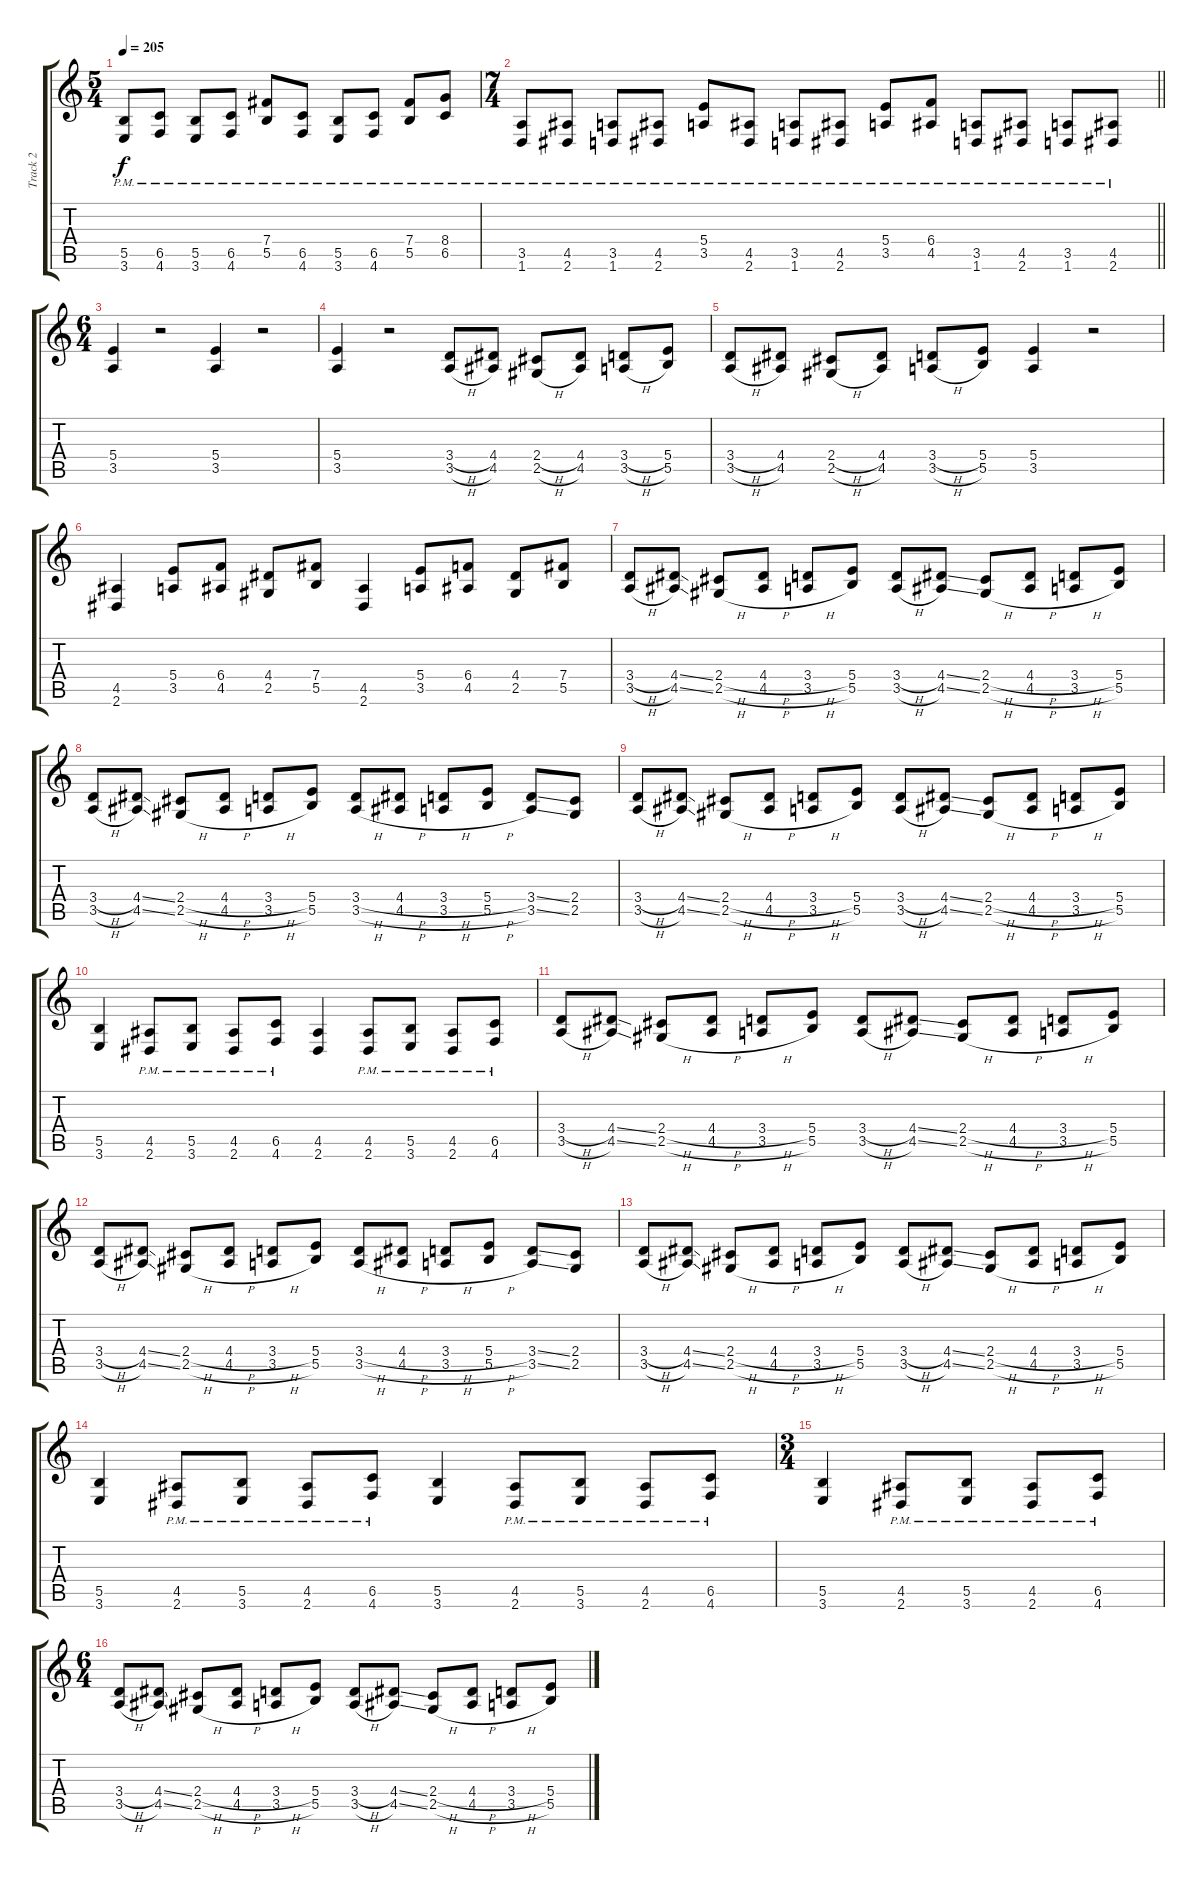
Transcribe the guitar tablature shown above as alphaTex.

\track ("Track 2" "Track 2") {instrument distortionguitar}
\staff {score tabs}
\tuning (Db4 Ab3 E3 B2 Gb2 Db2) {hide}
\ts (5 4)
\tempo 205
\clef g2
\ks c
(5.5{pm} 3.6{pm}).8{dy f} (6.5{pm} 4.6{pm}).8 (5.5{pm} 3.6{pm}).8 (6.5{pm} 4.6{pm}).8 (7.4{pm} 5.5{pm}).8 (6.5{pm} 4.6{pm}).8 (5.5{pm} 3.6{pm}).8 (6.5{pm} 4.6{pm}).8 (7.4{pm} 5.5{pm}).8 (8.4{pm} 6.5{pm}).8 |
\ts (7 4)
\barLineRight lightlight
(3.5{pm} 1.6{pm}).8 (4.5{pm} 2.6{pm}).8 (3.5{pm} 1.6{pm}).8 (4.5{pm} 2.6{pm}).8 (5.4{pm} 3.5{pm}).8 (4.5{pm} 2.6{pm}).8 (3.5{pm} 1.6{pm}).8 (4.5{pm} 2.6{pm}).8 (5.4{pm} 3.5{pm}).8 (6.4{pm} 4.5{pm}).8 (3.5{pm} 1.6{pm}).8 (4.5{pm} 2.6{pm}).8 (3.5{pm} 1.6{pm}).8 (4.5{pm} 2.6{pm}).8 |
\ts (6 4)
\section ("" "")
(5.4 3.5).4 r.2 (5.4 3.5).4 r.2 |
(5.4 3.5).4 r.2 (3.4{h} 3.5{h}).8 (4.4 4.5).8 (2.4{h} 2.5{h}).8 (4.4 4.5).8 (3.4{h} 3.5{h}).8 (5.4 5.5).8 |
(3.4{h} 3.5{h}).8 (4.4 4.5).8 (2.4{h} 2.5{h}).8 (4.4 4.5).8 (3.4{h} 3.5{h}).8 (5.4 5.5).8 (5.4 3.5).4 r.2 |
(4.5 2.6).4 (5.4 3.5).8 (6.4 4.5).8 (4.4 2.5).8 (7.4 5.5).8 (4.5 2.6).4 (5.4 3.5).8 (6.4 4.5).8 (4.4 2.5).8 (7.4 5.5).8 |
(3.4{h} 3.5{h}).8 (4.4{ss} 4.5{ss}).8 (2.4{h} 2.5{h}).8 (4.4{h} 4.5{h}).8 (3.4{h} 3.5{h}).8 (5.4 5.5).8 (3.4{h} 3.5{h}).8 (4.4{ss} 4.5{ss}).8 (2.4{h} 2.5{h}).8 (4.4{h} 4.5{h}).8 (3.4{h} 3.5{h}).8 (5.4 5.5).8 |
(3.4{h} 3.5{h}).8 (4.4{ss} 4.5{ss}).8 (2.4{h} 2.5{h}).8 (4.4{h} 4.5{h}).8 (3.4{h} 3.5{h}).8 (5.4 5.5).8 (3.4{h} 3.5{h}).8 (4.4{h} 4.5{h}).8 (3.4{h} 3.5{h}).8 (5.4{h} 5.5{h}).8 (3.4{ss} 3.5{ss}).8 (2.4 2.5).8 |
(3.4{h} 3.5{h}).8 (4.4{ss} 4.5{ss}).8 (2.4{h} 2.5{h}).8 (4.4{h} 4.5{h}).8 (3.4{h} 3.5{h}).8 (5.4 5.5).8 (3.4{h} 3.5{h}).8 (4.4{ss} 4.5{ss}).8 (2.4{h} 2.5{h}).8 (4.4{h} 4.5{h}).8 (3.4{h} 3.5{h}).8 (5.4 5.5).8 |
(5.5 3.6).4 (4.5{pm} 2.6{pm}).8 (5.5{pm} 3.6{pm}).8 (4.5{pm} 2.6{pm}).8 (6.5{pm} 4.6{pm}).8 (4.5 2.6).4 (4.5{pm} 2.6{pm}).8 (5.5{pm} 3.6{pm}).8 (4.5{pm} 2.6{pm}).8 (6.5{pm} 4.6{pm}).8 |
(3.4{h} 3.5{h}).8 (4.4{ss} 4.5{ss}).8 (2.4{h} 2.5{h}).8 (4.4{h} 4.5{h}).8 (3.4{h} 3.5{h}).8 (5.4 5.5).8 (3.4{h} 3.5{h}).8 (4.4{ss} 4.5{ss}).8 (2.4{h} 2.5{h}).8 (4.4{h} 4.5{h}).8 (3.4{h} 3.5{h}).8 (5.4 5.5).8 |
(3.4{h} 3.5{h}).8 (4.4{ss} 4.5{ss}).8 (2.4{h} 2.5{h}).8 (4.4{h} 4.5{h}).8 (3.4{h} 3.5{h}).8 (5.4 5.5).8 (3.4{h} 3.5{h}).8 (4.4{h} 4.5{h}).8 (3.4{h} 3.5{h}).8 (5.4{h} 5.5{h}).8 (3.4{ss} 3.5{ss}).8 (2.4 2.5).8 |
(3.4{h} 3.5{h}).8 (4.4{ss} 4.5{ss}).8 (2.4{h} 2.5{h}).8 (4.4{h} 4.5{h}).8 (3.4{h} 3.5{h}).8 (5.4 5.5).8 (3.4{h} 3.5{h}).8 (4.4{ss} 4.5{ss}).8 (2.4{h} 2.5{h}).8 (4.4{h} 4.5{h}).8 (3.4{h} 3.5{h}).8 (5.4 5.5).8 |
(5.5 3.6).4 (4.5{pm} 2.6{pm}).8 (5.5{pm} 3.6{pm}).8 (4.5{pm} 2.6{pm}).8 (6.5{pm} 4.6{pm}).8 (5.5 3.6).4 (4.5{pm} 2.6{pm}).8 (5.5{pm} 3.6{pm}).8 (4.5{pm} 2.6{pm}).8 (6.5{pm} 4.6{pm}).8 |
\ts (3 4)
(5.5 3.6).4 (4.5{pm} 2.6{pm}).8 (5.5{pm} 3.6{pm}).8 (4.5{pm} 2.6{pm}).8 (6.5{pm} 4.6{pm}).8 |
\ts (6 4)
(3.4{h} 3.5{h}).8 (4.4{ss} 4.5{ss}).8 (2.4{h} 2.5{h}).8 (4.4{h} 4.5{h}).8 (3.4{h} 3.5{h}).8 (5.4 5.5).8 (3.4{h} 3.5{h}).8 (4.4{ss} 4.5{ss}).8 (2.4{h} 2.5{h}).8 (4.4{h} 4.5{h}).8 (3.4{h} 3.5{h}).8 (5.4 5.5).8
